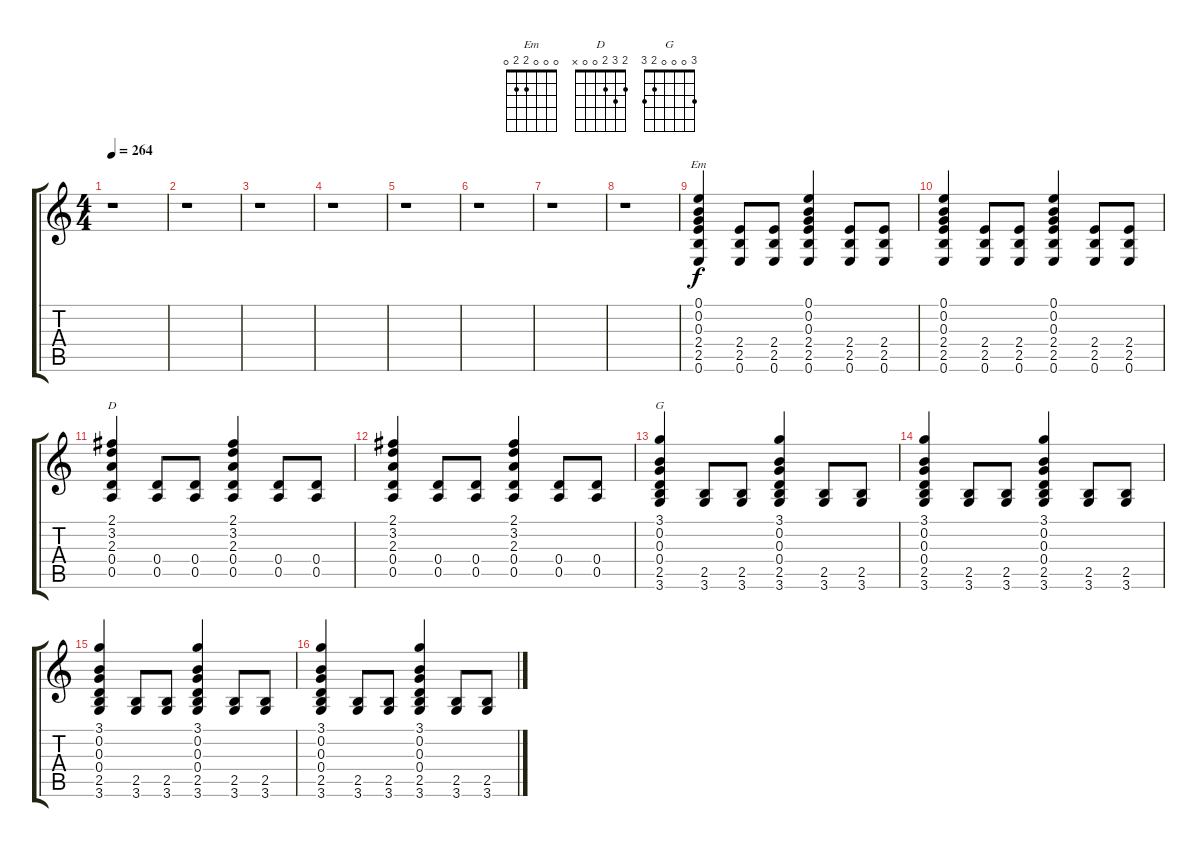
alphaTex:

\track "" {instrument electricguitarclean}
\staff {score tabs}
\tuning (E4 B3 G3 D3 A2 E2) {hide}
\chord ("Em" 0 0 0 2 2 0)
\chord ("D" 2 3 2 0 0 x)
\chord ("G" 3 0 0 0 2 3)
\ts (4 4)
\tempo 264
\clef g2
\ks c
r.1{dy f} |
r.1 |
r.1 |
r.1 |
r.1 |
r.1 |
r.1 |
r.1 |
(0.1 0.2 0.3 2.4 2.5 0.6).4{ch "Em"} (2.4 2.5 0.6).8 (2.4 2.5 0.6).8 (0.1 0.2 0.3 2.4 2.5 0.6).4 (2.4 2.5 0.6).8 (2.4 2.5 0.6).8 |
(0.1 0.2 0.3 2.4 2.5 0.6).4 (2.4 2.5 0.6).8 (2.4 2.5 0.6).8 (0.1 0.2 0.3 2.4 2.5 0.6).4 (2.4 2.5 0.6).8 (2.4 2.5 0.6).8 |
(2.1 3.2 2.3 0.4 0.5).4{ch "D"} (0.4 0.5).8 (0.4 0.5).8 (2.1 3.2 2.3 0.4 0.5).4 (0.4 0.5).8 (0.4 0.5).8 |
(2.1 3.2 2.3 0.4 0.5).4 (0.4 0.5).8 (0.4 0.5).8 (2.1 3.2 2.3 0.4 0.5).4 (0.4 0.5).8 (0.4 0.5).8 |
(3.1 0.2 0.3 0.4 2.5 3.6).4{ch "G"} (2.5 3.6).8 (2.5 3.6).8 (3.1 0.2 0.3 0.4 2.5 3.6).4 (2.5 3.6).8 (2.5 3.6).8 |
(3.1 0.2 0.3 0.4 2.5 3.6).4 (2.5 3.6).8 (2.5 3.6).8 (3.1 0.2 0.3 0.4 2.5 3.6).4 (2.5 3.6).8 (2.5 3.6).8 |
(3.1 0.2 0.3 0.4 2.5 3.6).4 (2.5 3.6).8 (2.5 3.6).8 (3.1 0.2 0.3 0.4 2.5 3.6).4 (2.5 3.6).8 (2.5 3.6).8 |
(3.1 0.2 0.3 0.4 2.5 3.6).4 (2.5 3.6).8 (2.5 3.6).8 (3.1 0.2 0.3 0.4 2.5 3.6).4 (2.5 3.6).8 (2.5 3.6).8
